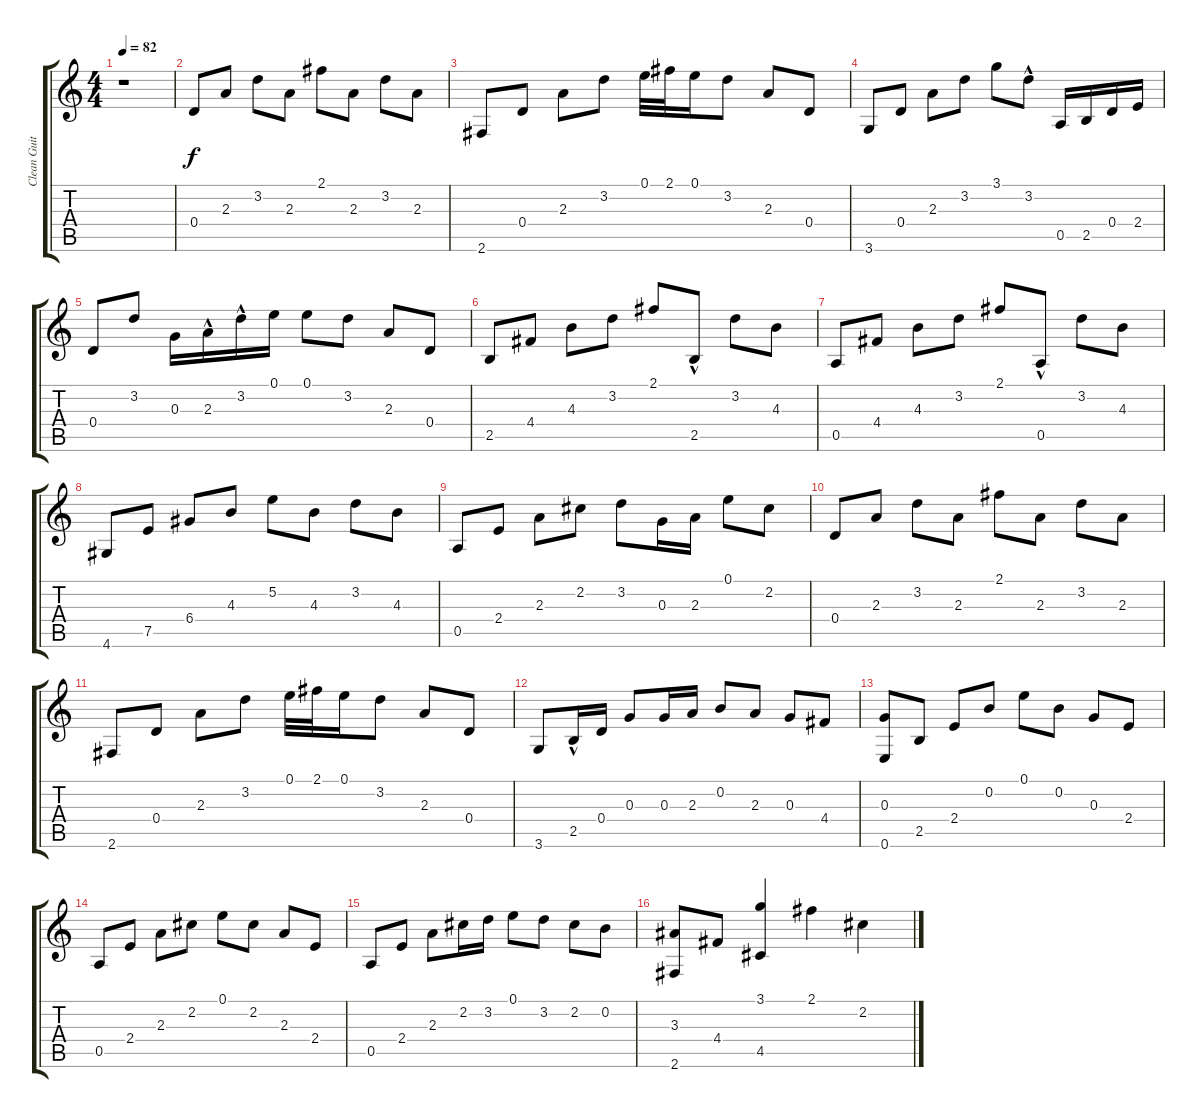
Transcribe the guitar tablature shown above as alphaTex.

\track ("Clean Guitar" "Clean Guit") {instrument acousticguitarnylon}
\staff {score tabs}
\tuning (E4 B3 G3 D3 A2 E2) {hide}
\ts (4 4)
\tempo 82
\clef g2
\ks c
r.1{dy f instrument acousticguitarnylon} |
0.4.8 2.3.8 3.2.8 2.3.8 2.1.8 2.3.8 3.2.8 2.3.8 |
2.6.8 0.4.8 2.3.8 3.2.8 0.1.32 2.1.32 0.1.16 3.2.8 2.3.8 0.4.8 |
3.6.8 0.4.8 2.3.8 3.2.8 3.1.8 3.2{hac}.8 0.5.16 2.5.16 0.4.16 2.4.16 |
0.4.8 3.2.8 0.3.16 2.3{hac}.16 3.2{hac}.16 0.1.16 0.1.8 3.2.8 2.3.8 0.4.8 |
2.5.8 4.4.8 4.3.8 3.2.8 2.1.8 2.5{hac}.8 3.2.8 4.3.8 |
0.5.8 4.4.8 4.3.8 3.2.8 2.1.8 0.5{hac}.8 3.2.8 4.3.8 |
4.6.8 7.5.8 6.4.8 4.3.8 5.2.8 4.3.8 3.2.8 4.3.8 |
0.5.8 2.4.8 2.3.8 2.2.8 3.2.8 0.3.16 2.3.16 0.1.8 2.2.8 |
0.4.8 2.3.8 3.2.8 2.3.8 2.1.8 2.3.8 3.2.8 2.3.8 |
2.6.8 0.4.8 2.3.8 3.2.8 0.1.32 2.1.32 0.1.16 3.2.8 2.3.8 0.4.8 |
3.6.8 2.5{hac}.16 0.4.16 0.3.8 0.3.16 2.3.16 0.2.8 2.3.8 0.3.8 4.4.8 |
(0.3 0.6).8 2.5.8 2.4.8 0.2.8 0.1.8 0.2.8 0.3.8 2.4.8 |
0.5.8 2.4.8 2.3.8 2.2.8 0.1.8 2.2.8 2.3.8 2.4.8 |
0.5.8 2.4.8 2.3.8 2.2.16 3.2.16 0.1.8 3.2.8 2.2.8 0.2.8 |
(3.3 2.6).8 4.4.8 (3.1 4.5).4 2.1.4 2.2.4
